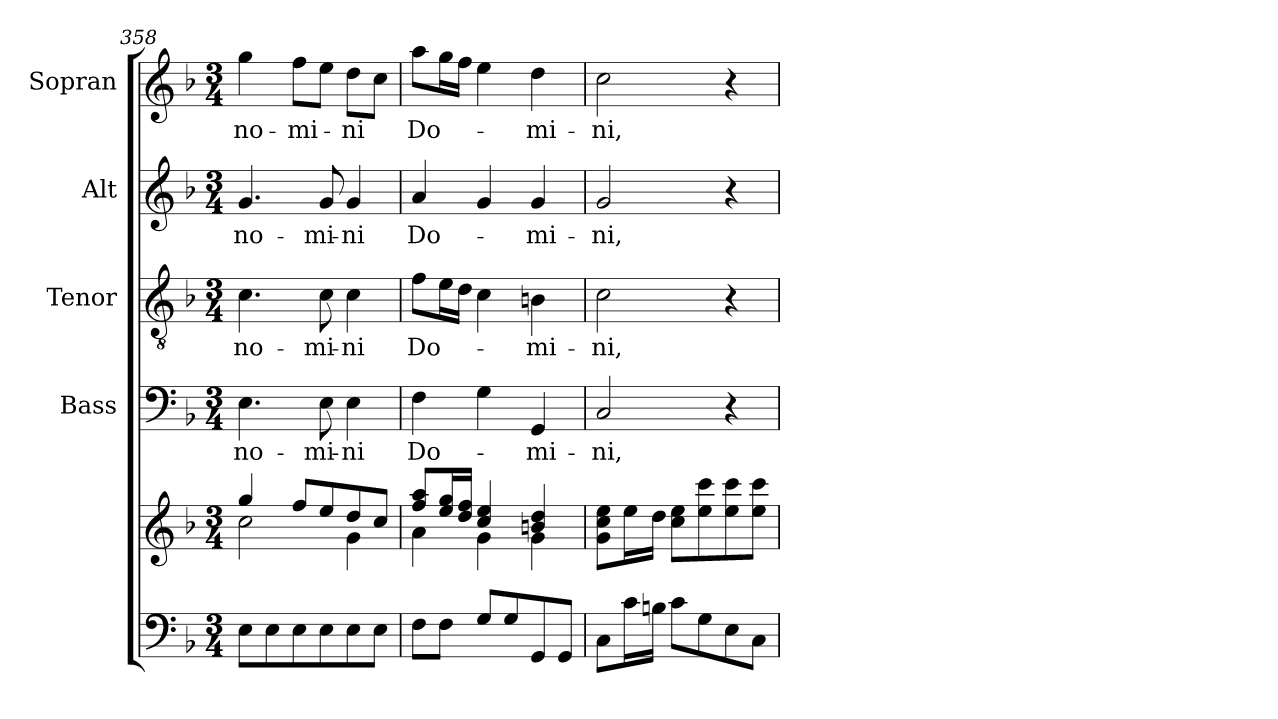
**kern	**kern	**kern	**text	**kern	**text	**kern	**text	**kern	**text
*part5	*part5	*part4	*part4	*part3	*part3	*part2	*part2	*part1	*part1
*staff6	*staff5	*staff4	*staff4	*staff3	*staff3	*staff2	*staff2	*staff1	*staff1
*	*	*I"Bass	*	*I"Tenor	*	*I"Alt	*	*I"Sopran	*
*	*	*I'B.	*	*I'T.	*	*I'A.	*	*I'S.	*
*clefF4	*clefG2	*clefF4	*	*clefGv2	*	*clefG2	*	*clefG2	*
*k[b-]	*k[b-]	*k[b-]	*	*k[b-]	*	*k[b-]	*	*k[b-]	*
*F:	*F:	*F:	*	*F:	*	*F:	*	*F:	*
*M3/4	*M3/4	*M3/4	*	*M3/4	*	*M3/4	*	*M3/4	*
=358	=358	=358	=358	=358	=358	=358	=358	=358	=358
*	*^	*	*	*	*	*	*	*	*
!	!	!	!	!LO:LY:b	!	!LO:LY:b	!	!LO:LY:b	!	!LO:LY:b
8E\L	4gg/	2cc\	4.E\	no-	4.c\	no-	4.g/	no-	4gg\	no-
8E\	.	.	.	.	.	.	.	.	.	.
!	!	!	!	!	!	!	!	!	!	!LO:LY:b
8E\	8ff/L	.	.	.	.	.	.	.	8ff\L	-mi-
!	!	!	!	!LO:LY:b	!	!LO:LY:b	!	!LO:LY:b	!	!
8E\	8ee/	.	8E\	-mi-	8c\	-mi-	8g/	-mi-	8ee\J	.
!	!	!	!	!LO:LY:b	!	!LO:LY:b	!	!LO:LY:b	!	!LO:LY:b
8E\	8dd/	4g\	4E\	-ni	4c\	-ni	4g/	-ni	8dd\L	-ni
8E\J	8cc/J	.	.	.	.	.	.	.	8cc\J	.
=359	=359	=359	=359	=359	=359	=359	=359	=359	=359	=359
!	!	!	!	!LO:LY:b	!	!LO:LY:b	!	!LO:LY:b	!	!LO:LY:b
8F\L	8ff/ 8aa/L	4a\	4F\	Do-	8f\L	Do-	4a/	Do-	8aa\L	Do-
8F\J	16ee/ 16gg/L	.	.	.	16e\L	.	.	.	16gg\L	.
.	16dd/ 16ff/JJ	.	.	.	16d\JJ	.	.	.	16ff\JJ	.
8G/L	4cc/ 4ee/	4g\	4G\	.	4c\	.	4g/	.	4ee\	.
8G/	.	.	.	.	.	.	.	.	.	.
!	!	!	!	!LO:LY:b	!	!LO:LY:b	!	!LO:LY:b	!	!LO:LY:b
8GG/	4bn/ 4dd/	4g\	4GG/	-mi-	4Bn\	-mi-	4g/	-mi-	4dd\	-mi-
8GG/J	.	.	.	.	.	.	.	.	.	.
*	*v	*v	*	*	*	*	*	*	*	*
!!LO:LB:g=z
=360	=360	=360	=360	=360	=360	=360	=360	=360	=360
!	!	!	!LO:LY:b	!	!LO:LY:b	!	!LO:LY:b	!	!LO:LY:b
8C\L	8g\ 8cc\ 8ee\L	2C/	-ni,	2c\	-ni,	2g/	-ni,	2cc\	-ni,
16c\L	16ee\L	.	.	.	.	.	.	.	.
16Bn\JJ	16dd\JJ	.	.	.	.	.	.	.	.
8c\L	8cc\ 8ee\L	.	.	.	.	.	.	.	.
8G\	8ee\ 8ccc\	.	.	.	.	.	.	.	.
8E\	8ee\ 8ccc\	4r	.	4r	.	4r	.	4r	.
8C\J	8ee\ 8ccc\J	.	.	.	.	.	.	.	.
=	=	=	=	=	=	=	=	=	=
*-	*-	*-	*-	*-	*-	*-	*-	*-	*-
